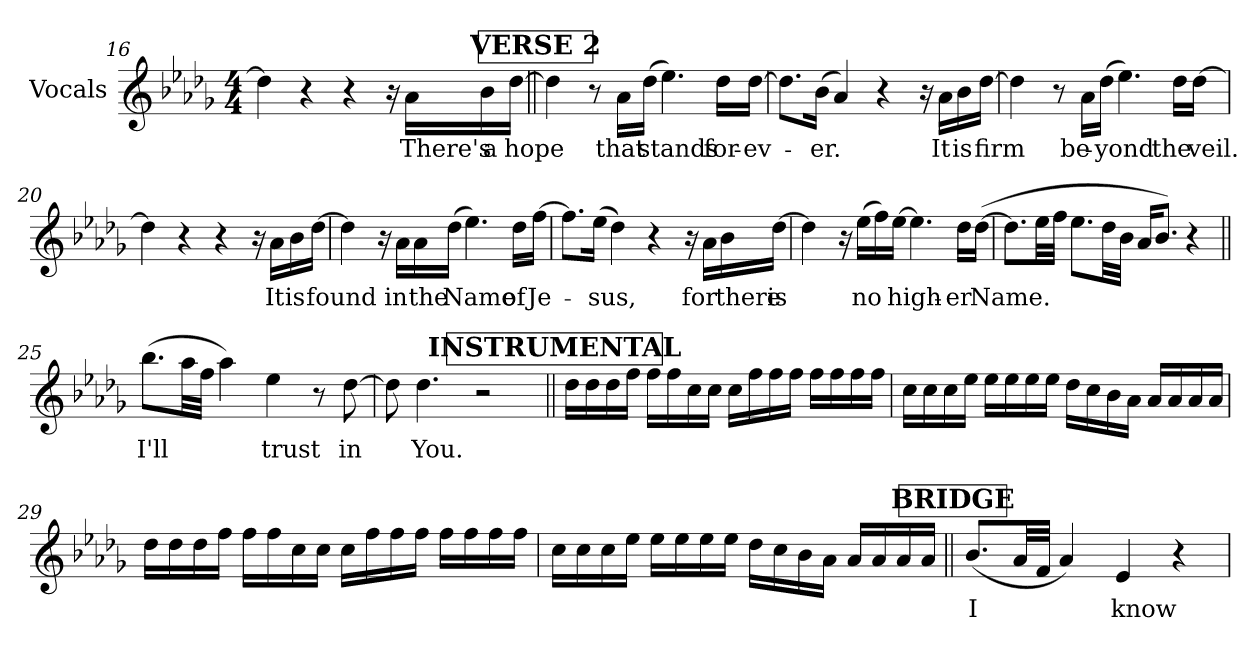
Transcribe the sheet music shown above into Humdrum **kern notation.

**kern	**text
*part1	*part1
*staff1	*staff1
*I"Vocals	*
!!LO:LB:g=z
*clefG2	*
*k[b-e-a-d-g-]	*
*D-:	*
*M4/4	*
=16	=16
4dd-\]	.
4r	.
4r	.
!	!LO:LY:b
16r	2.
!	!LO:LY:b
16a-\LL	There's
!	!LO:LY:b
16b-\	a
!	!LO:LY:b
[16dd-\JJ	hope
!!LO:REH:place=s1:a:B:t=VERSE 2
=17||	=17||
4dd-\]	.
8r	.
!	!LO:LY:b
16a-\LL	that
!	!LO:LY:b
(>16dd-\JJ	stands
4.ee-\)	.
!	!LO:LY:b
16dd-\LL	for-
!	!LO:LY:b
[16dd-\JJ	-ev-
=18	=18
8.dd-\L]	.
!	!LO:LY:b
(>16b-\Jk	-er.
4a-/)	.
4r	.
16r	.
!	!LO:LY:b
16a-\LL	It
!	!LO:LY:b
16b-\	is
!	!LO:LY:b
[16dd-\JJ	firm
!!LO:LB:g=z
=19	=19
4dd-\]	.
8r	.
!	!LO:LY:b
16a-\LL	be-
!	!LO:LY:b
(>16dd-\JJ	-yond
4.ee-\)	.
!	!LO:LY:b
16dd-\LL	the
!	!LO:LY:b
[16dd-\JJ	veil.
=20	=20
4dd-\]	.
4r	.
4r	.
16r	.
!	!LO:LY:b
16a-\LL	It
!	!LO:LY:b
16b-\	is
!	!LO:LY:b
[16dd-\JJ	found
=21	=21
4dd-\]	.
16r	.
!	!LO:LY:b
16a-\LL	in
!	!LO:LY:b
16a-\	the
!	!LO:LY:b
(>16dd-\JJ	Name
4.ee-\)	.
!	!LO:LY:b
16dd-\LL	of
!	!LO:LY:b
[16ff\JJ	Je-
!!LO:LB:g=z
=22	=22
8.ff\L]	.
!	!LO:LY:b
(>16ee-\Jk	-sus,
4dd-\)	.
4r	.
16r	.
!	!LO:LY:b
16a-\LL	for
!	!LO:LY:b
16b-\	there
!	!LO:LY:b
[16dd-\JJ	is
=23	=23
4dd-\]	.
16r	.
!	!LO:LY:b
(>16ee-\LL	no
16ff\)	.
!	!LO:LY:b
[16ee-\JJ	high-
4.ee-\]	.
!	!LO:LY:b
16dd-\LL	-er
!	!LO:LY:b
(>[16dd-\JJ	Name.
=24	=24
8.dd-\L]	.
32ee-\LL	.
32ff\JJJ	.
8.ee-\L	.
32dd-\LL	.
32b-\JJJ	.
16a-/KL	.
8.b-/J)	.
4r	.
!!LO:LB:g=z
=25||	=25||
!	!LO:LY:b
(>8.bb-\L	I'll
32aa-\LL	.
32ff\JJJ	.
4aa-\)	.
!	!LO:LY:b
4ee-\	trust
8r	.
!	!LO:LY:b
[8dd-\	in
=26	=26
8dd-\]	.
!	!LO:LY:b
4.dd-\	You.
2r	.
!!LO:LB:g=z
!!LO:REH:place=s1:a:B:t=INSTRUMENTAL
=27||	=27||
16dd-!\LL	.
16dd-!\	.
16dd-!\	.
16ff!\JJ	.
16ff!\LL	.
16ff!\	.
16cc!\	.
16cc!\JJ	.
16cc!\LL	.
16ff!\	.
16ff!\	.
16ff!\JJ	.
16ff!\LL	.
16ff!\	.
16ff!\	.
16ff!\JJ	.
!!LO:LB:g=z
=28	=28
16cc!\LL	.
16cc!\	.
16cc!\	.
16ee-!\JJ	.
16ee-!\LL	.
16ee-!\	.
16ee-!\	.
16ee-!\JJ	.
16dd-!\LL	.
16cc!\	.
16b-!\	.
16a-!\JJ	.
16a-!/LL	.
16a-!/	.
16a-!/	.
16a-!/JJ	.
!!LO:PB:g=z
=29	=29
16dd-!\LL	.
16dd-!\	.
16dd-!\	.
16ff!\JJ	.
16ff!\LL	.
16ff!\	.
16cc!\	.
16cc!\JJ	.
16cc!\LL	.
16ff!\	.
16ff!\	.
16ff!\JJ	.
16ff!\LL	.
16ff!\	.
16ff!\	.
16ff!\JJ	.
!!LO:LB:g=z
=30	=30
16cc!\LL	.
16cc!\	.
16cc!\	.
16ee-!\JJ	.
16ee-!\LL	.
16ee-!\	.
16ee-!\	.
16ee-!\JJ	.
16dd-!\LL	.
16cc!\	.
16b-!\	.
16a-!\JJ	.
16a-!/LL	.
16a-!/	.
16a-!/	.
16a-!/JJ	.
!!LO:REH:place=s1:a:B:t=BRIDGE
=31||	=31||
!	!LO:LY:b
(<8.b-/L	I
32a-/LL	.
32f/JJJ	.
4a-/)	.
!	!LO:LY:b
4e-/	know
4r	.
=	=
*-	*-
